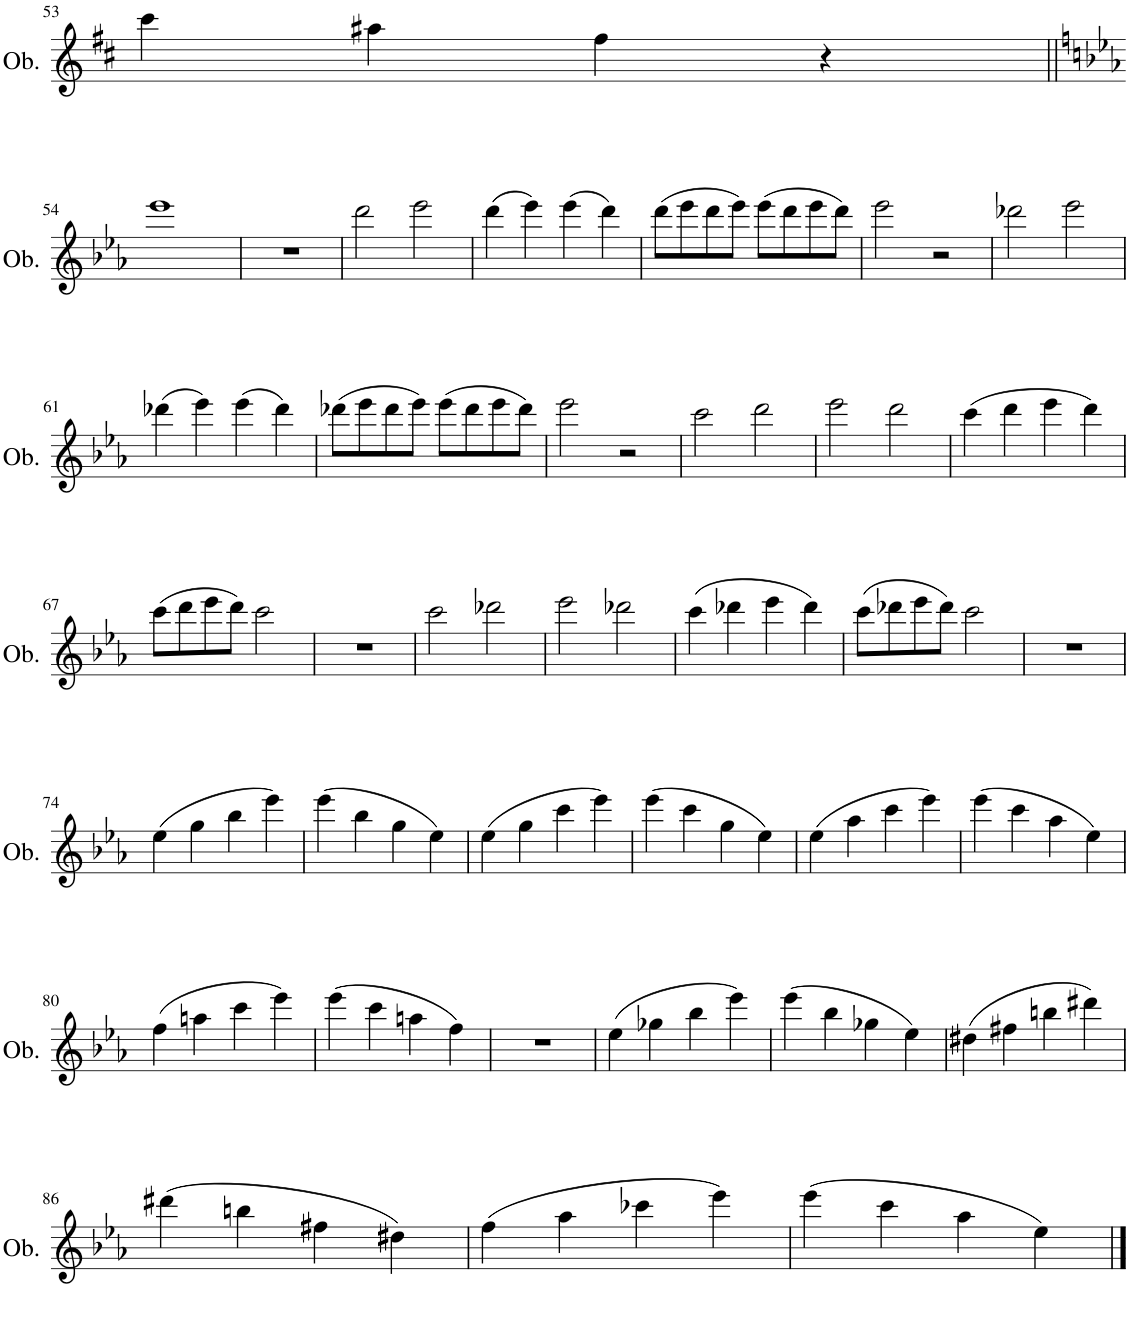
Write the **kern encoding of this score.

**kern
*part1
*staff1
*I"Oboe
*I'Ob.
!!LO:PB:g=z
*clefG2
*k[f#c#]
*M4/4
=53
4ccc#\
4aa#X\
4ff#\
4r
!!LO:LB:g=z
=54||
*k[b-e-a-]
1eee-
=55
1r
=56
2ddd\
2eee-\
=57
(4ddd\
4eee-\)
(4eee-\
4ddd\)
=58
(8ddd\L
8eee-\
8ddd\
8eee-\J)
(8eee-\L
8ddd\
8eee-\
8ddd\J)
=59
2eee-\
2r
=60
2ddd-X\
2eee-\
!!LO:LB:g=z
=61
(4ddd-X\
4eee-\)
(4eee-\
4ddd-\)
=62
(8ddd-X\L
8eee-\
8ddd-\
8eee-\J)
(8eee-\L
8ddd-\
8eee-\
8ddd-\J)
=63
2eee-\
2r
=64
2ccc\
2ddd\
=65
2eee-\
2ddd\
=66
(4ccc\
4ddd\
4eee-\
4ddd\)
!!LO:LB:g=z
=67
(8ccc\L
8ddd\
8eee-\
8ddd\J)
2ccc\
=68
1r
=69
2ccc\
2ddd-X\
=70
2eee-\
2ddd-X\
=71
(4ccc\
4ddd-X\
4eee-\
4ddd-\)
=72
(8ccc\L
8ddd-X\
8eee-\
8ddd-\J)
2ccc\
=73
1r
!!LO:LB:g=z
=74
(4ee-\
4gg\
4bb-\
4eee-\)
=75
(4eee-\
4bb-\
4gg\
4ee-\)
=76
(4ee-\
4gg\
4ccc\
4eee-\)
=77
(4eee-\
4ccc\
4gg\
4ee-\)
=78
(4ee-\
4aa-\
4ccc\
4eee-\)
=79
(4eee-\
4ccc\
4aa-\
4ee-\)
!!LO:LB:g=z
=80
(4ff\
4aan\
4ccc\
4eee-\)
=81
(4eee-\
4ccc\
4aan\
4ff\)
=82
1r
=83
(4ee-\
4gg-X\
4bb-\
4eee-\)
=84
(4eee-\
4bb-\
4gg-X\
4ee-\)
=85
(4dd#X\
4ff#X\
4bbn\
4ddd#X\)
!!LO:LB:g=z
=86
(4ddd#X\
4bbn\
4ff#X\
4dd#X\)
=87
(4ff\
4aa-\
4ccc-X\
4eee-\)
=88
(4eee-\
4ccc\
4aa-\
4ee-\)
==
*-
